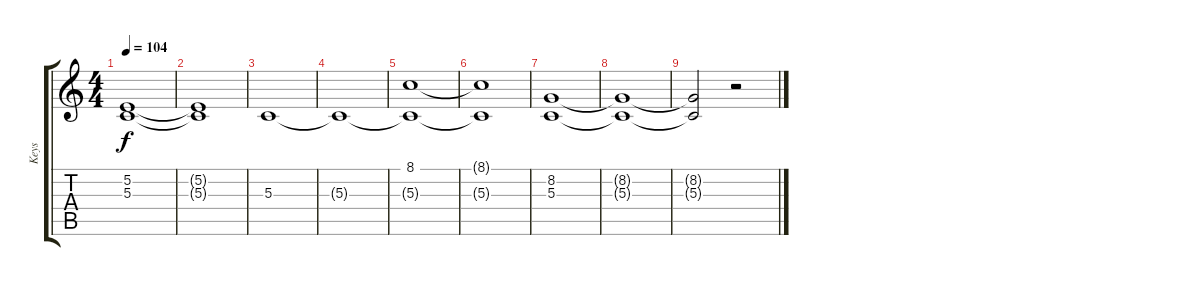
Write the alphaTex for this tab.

\track ("Keys" "Keys") {instrument pad2warm}
\staff {score tabs}
\tuning (E4 B3 G3 D3 A2 E2) {hide}
\ts (4 4)
\tempo 104
\clef g2
\ks c
(5.2 5.3{t}).1{dy f} |
(5.2{t} 5.3{t}).1 |
5.3.1 |
5.3{t}.1 |
(8.1 5.3{t}).1 |
(8.1{t} 5.3{t}).1 |
(8.2 5.3).1 |
(8.2{t} 5.3{t}).1 |
(8.2{t} 5.3{t}).2{volume 0} r.2
